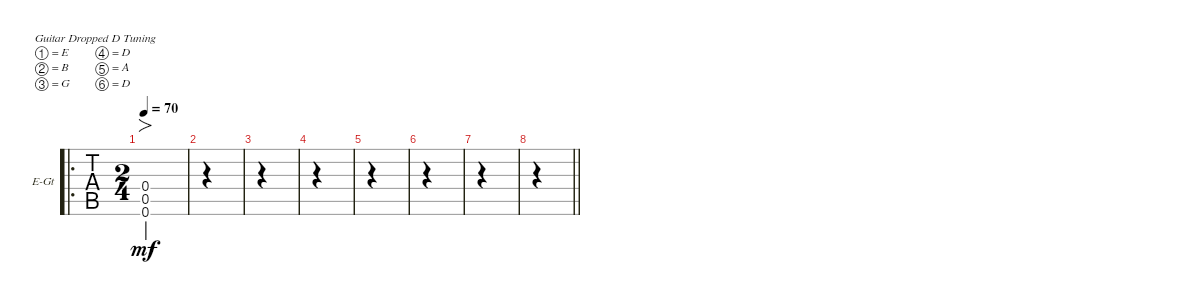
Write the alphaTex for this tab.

\defaultSystemsLayout 4
\bracketExtendMode groupsimilarinstruments
\firstSystemTrackNameOrientation horizontal
\otherSystemsTrackNameOrientation horizontal
\track ("Guitar Игорь" "E-Gt") {instrument distortionguitar}
\staff {tabs}
\tuning (E4 B3 G3 D3 A2 D2)
\ro
\ts (2 4)
\tempo 70
\clef g2
\ks c
(0.4 0.5 0.6).2{fo dy mf} |
|
|
|
|
|
|
\barLineRight lightlight
